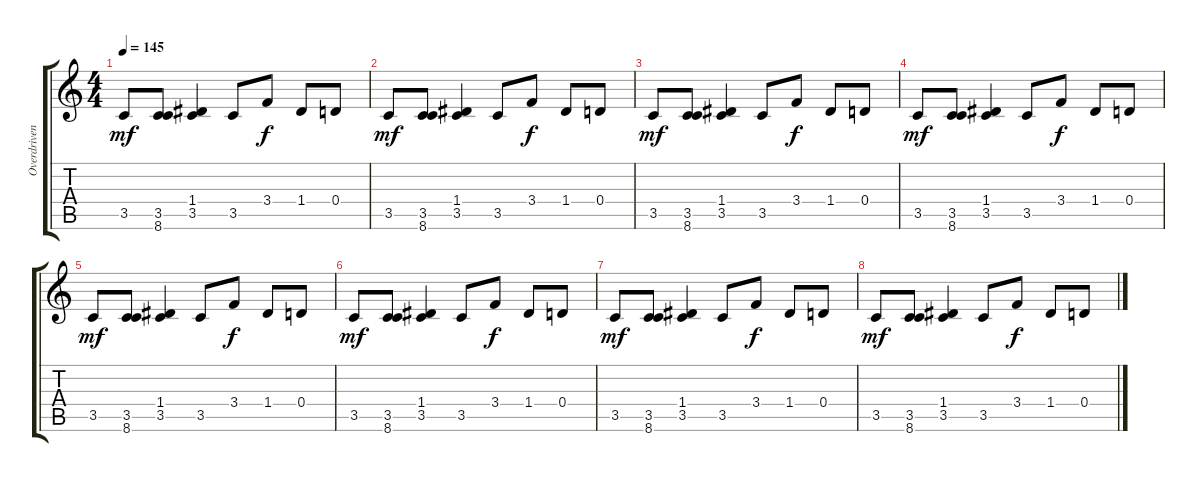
\track ("Overdriven Guitar" "Overdriven") {instrument overdrivenguitar}
\staff {score tabs}
\tuning (E4 B3 G3 D3 A2 E2) {hide}
\ts (4 4)
\tempo 145
\clef g2
\ks c
3.5.8{dy mf} (3.5 8.6).8 (1.4 3.5).4 3.5.8 3.4.8{dy f} 1.4.8 0.4.8 |
3.5.8{dy mf} (3.5 8.6).8 (1.4 3.5).4 3.5.8 3.4.8{dy f} 1.4.8 0.4.8 |
3.5.8{dy mf} (3.5 8.6).8 (1.4 3.5).4 3.5.8 3.4.8{dy f} 1.4.8 0.4.8 |
3.5.8{dy mf} (3.5 8.6).8 (1.4 3.5).4 3.5.8 3.4.8{dy f} 1.4.8 0.4.8 |
3.5.8{dy mf} (3.5 8.6).8 (1.4 3.5).4 3.5.8 3.4.8{dy f} 1.4.8 0.4.8 |
3.5.8{dy mf} (3.5 8.6).8 (1.4 3.5).4 3.5.8 3.4.8{dy f} 1.4.8 0.4.8 |
3.5.8{dy mf} (3.5 8.6).8 (1.4 3.5).4 3.5.8 3.4.8{dy f} 1.4.8 0.4.8 |
3.5.8{dy mf} (3.5 8.6).8 (1.4 3.5).4 3.5.8 3.4.8{dy f} 1.4.8 0.4.8
